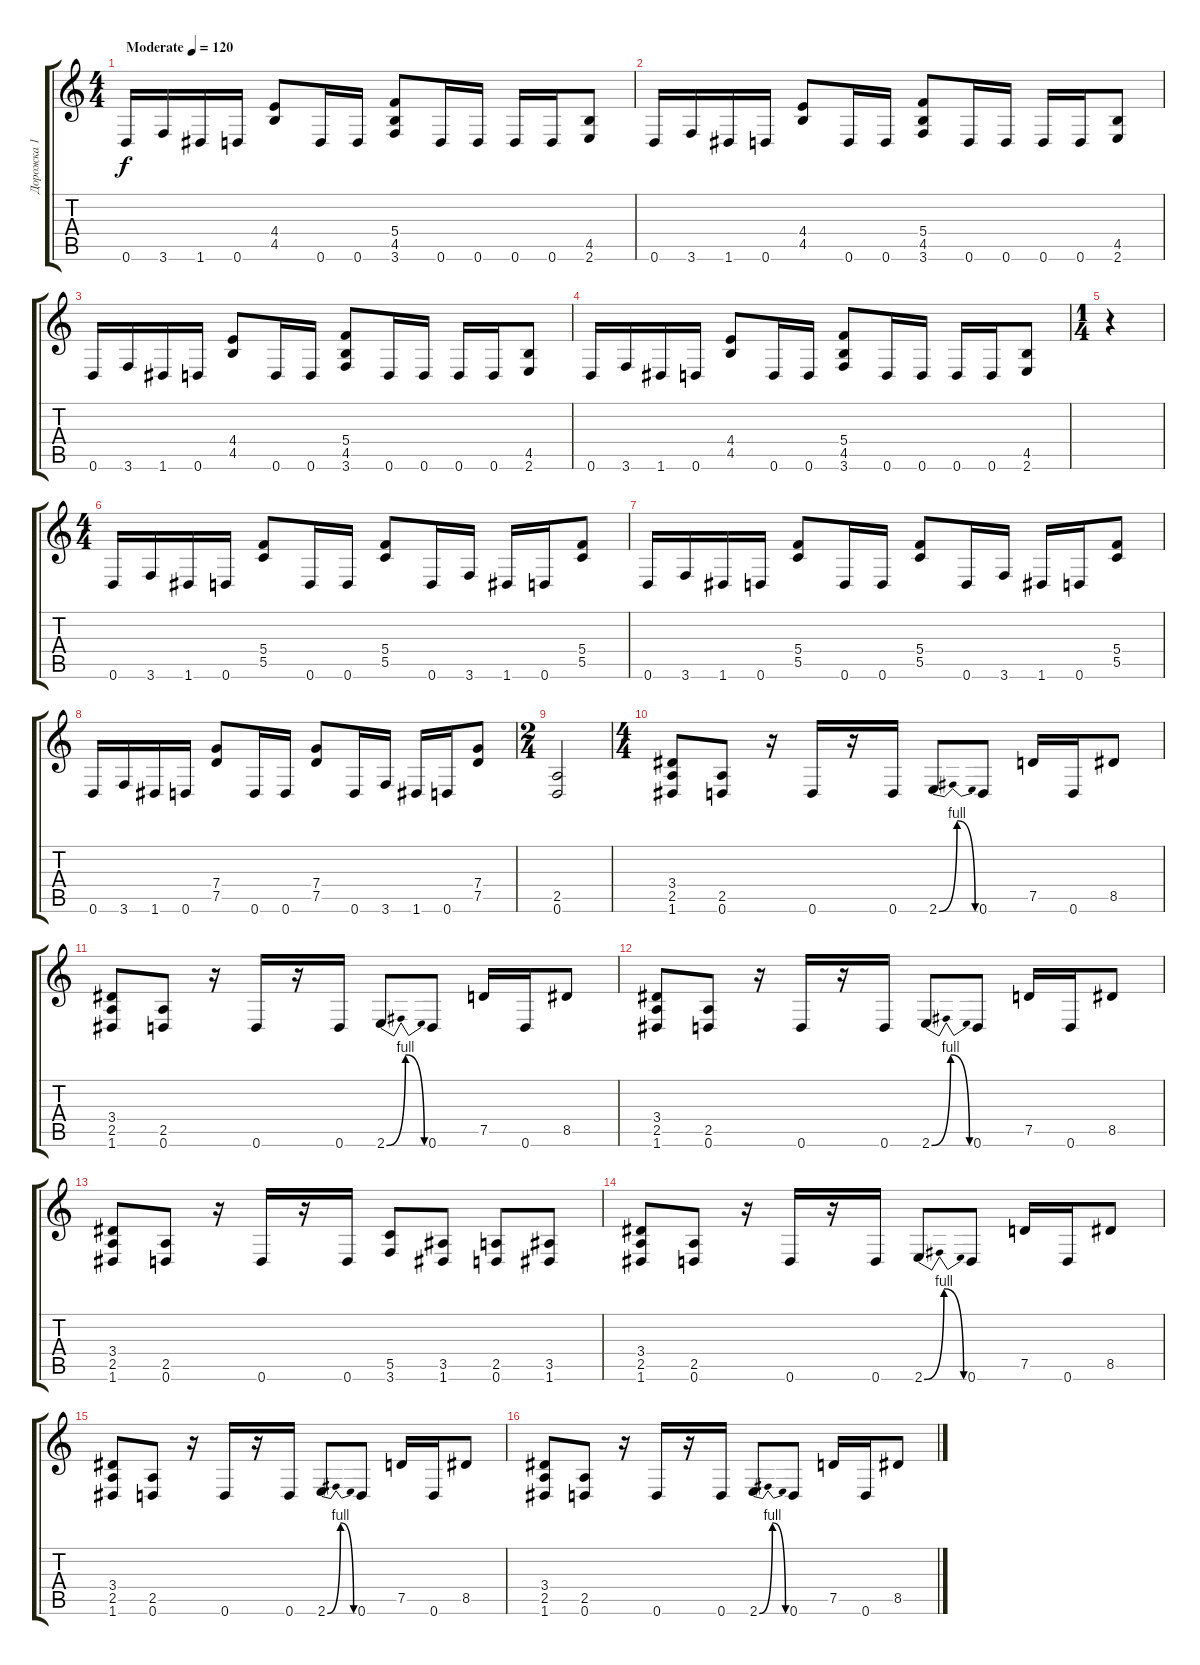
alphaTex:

\track ("Дорожка 1" "Дорожка 1") {instrument distortionguitar}
\staff {score tabs}
\tuning (D4 A3 F3 C3 G2 D2) {hide}
\ts (4 4)
\tempo (120 "Moderate")
\clef g2
\ks c
0.6.16{dy f instrument distortionguitar} 3.6.16 1.6.16 0.6.16 (4.4 4.5).8 0.6.16 0.6.16 (5.4 4.5 3.6).8 0.6.16 0.6.16 0.6.16 0.6.16 (4.5 2.6).8 |
0.6.16 3.6.16 1.6.16 0.6.16 (4.4 4.5).8 0.6.16 0.6.16 (5.4 4.5 3.6).8 0.6.16 0.6.16 0.6.16 0.6.16 (4.5 2.6).8 |
0.6.16 3.6.16 1.6.16 0.6.16 (4.4 4.5).8 0.6.16 0.6.16 (5.4 4.5 3.6).8 0.6.16 0.6.16 0.6.16 0.6.16 (4.5 2.6).8 |
0.6.16 3.6.16 1.6.16 0.6.16 (4.4 4.5).8 0.6.16 0.6.16 (5.4 4.5 3.6).8 0.6.16 0.6.16 0.6.16 0.6.16 (4.5 2.6).8 |
\ts (1 4)
r.4 |
\ts (4 4)
0.6.16 3.6.16 1.6.16 0.6.16 (5.4 5.5).8 0.6.16 0.6.16 (5.4 5.5).8 0.6.16 3.6.16 1.6.16 0.6.16 (5.4 5.5).8 |
0.6.16 3.6.16 1.6.16 0.6.16 (5.4 5.5).8 0.6.16 0.6.16 (5.4 5.5).8 0.6.16 3.6.16 1.6.16 0.6.16 (5.4 5.5).8 |
0.6.16 3.6.16 1.6.16 0.6.16 (7.4 7.5).8 0.6.16 0.6.16 (7.4 7.5).8 0.6.16 3.6.16 1.6.16 0.6.16 (7.4 7.5).8 |
\ts (2 4)
(2.5 0.6).2 |
\ts (4 4)
(3.4 2.5 1.6).8 (2.5 0.6).8 r.16 0.6.16 r.16 0.6.16 2.6{be (bendrelease 0 0 15 4 30 4 60 0)}.8 0.6.8 7.5.16 0.6.16 8.5.8 |
(3.4 2.5 1.6).8 (2.5 0.6).8 r.16 0.6.16 r.16 0.6.16 2.6{be (bendrelease 0 0 15 4 30 4 60 0)}.8 0.6.8 7.5.16 0.6.16 8.5.8 |
(3.4 2.5 1.6).8 (2.5 0.6).8 r.16 0.6.16 r.16 0.6.16 2.6{be (bendrelease 0 0 15 4 30 4 60 0)}.8 0.6.8 7.5.16 0.6.16 8.5.8 |
(3.4 2.5 1.6).8 (2.5 0.6).8 r.16 0.6.16 r.16 0.6.16 (5.5 3.6).8 (3.5 1.6).8 (2.5 0.6).8 (3.5 1.6).8 |
(3.4 2.5 1.6).8 (2.5 0.6).8 r.16 0.6.16 r.16 0.6.16 2.6{be (bendrelease 0 0 15 4 30 4 60 0)}.8 0.6.8 7.5.16 0.6.16 8.5.8 |
(3.4 2.5 1.6).8 (2.5 0.6).8 r.16 0.6.16 r.16 0.6.16 2.6{be (bendrelease 0 0 15 4 30 4 60 0)}.8 0.6.8 7.5.16 0.6.16 8.5.8 |
(3.4 2.5 1.6).8 (2.5 0.6).8 r.16 0.6.16 r.16 0.6.16 2.6{be (bendrelease 0 0 15 4 30 4 60 0)}.8 0.6.8 7.5.16 0.6.16 8.5.8
